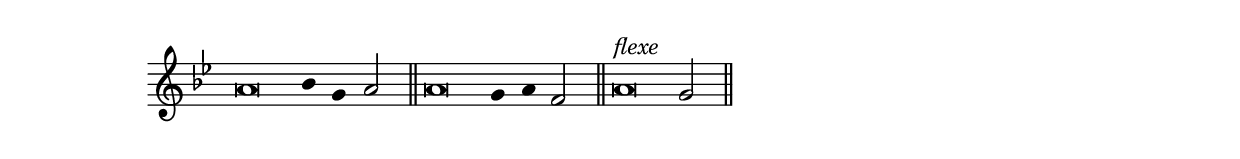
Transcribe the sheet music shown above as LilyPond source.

% DO NOT EDIT this file manually; it is automatically
% generated from Documentation/snippets/new
% Make any changes in Documentation/snippets/new/
% and then run scripts/auxiliar/makelsr.py
%
% This file is in the public domain.
%% Note: this file works from version 2.15.15
\version "2.15.15"

\header {
%% Translation of GIT committish: b482c3e5b56c3841a88d957e0ca12964bd3e64fa
  texidoces = "
Este tipo de notación se utiliza para el canto de los Salmos, en
que las estrofas no siempre tienen la misma longitud.

"
  doctitlees = "Notación de responsos o salmos"

%% Translation of GIT committish: ab9e3136d78bfaf15cc6d77ed1975d252c3fe506

  texidocde = "
Diese Form der Notation wird benutzt für die Notation von Psalmen, in denen
die Strophen nicht die gleiche Länge haben.

"
  doctitlede = "Psalmennotation"


%% Translation of GIT committish: c1d5bb448321d688185e0c6b798575d4c325ae80
  texidocfr = "
Ce style de notation permet d'indiquer la mélodie d'une psalmodie
lorsque les strophes sont de longueur inégale.

"
  doctitlefr = "Notation pour psalmodie"


  lsrtags = "rhythms, vocal-music, ancient-notation, contexts-and-engravers"

  texidoc = "
This form of notation is used for the chant of the Psalms, where verses
aren't always the same length.

"
  doctitle = "Chant or psalms notation"
} % begin verbatim


stemOn = { \revert Staff.Stem #'transparent \revert Staff.Flag #'transparent }
stemOff = { \override Staff.Stem #'transparent = ##t \override Staff.Flag #'transparent = ##t }

\score {
  \new Staff \with { \remove "Time_signature_engraver" }
  {
    \key g \minor
    \cadenzaOn
    \stemOff a'\breve bes'4 g'4
    \stemOn a'2 \bar "||"
    \stemOff a'\breve g'4 a'4
    \stemOn f'2 \bar "||"
    \stemOff a'\breve^\markup { \italic flexe }
    \stemOn g'2 \bar "||"
  }
}

